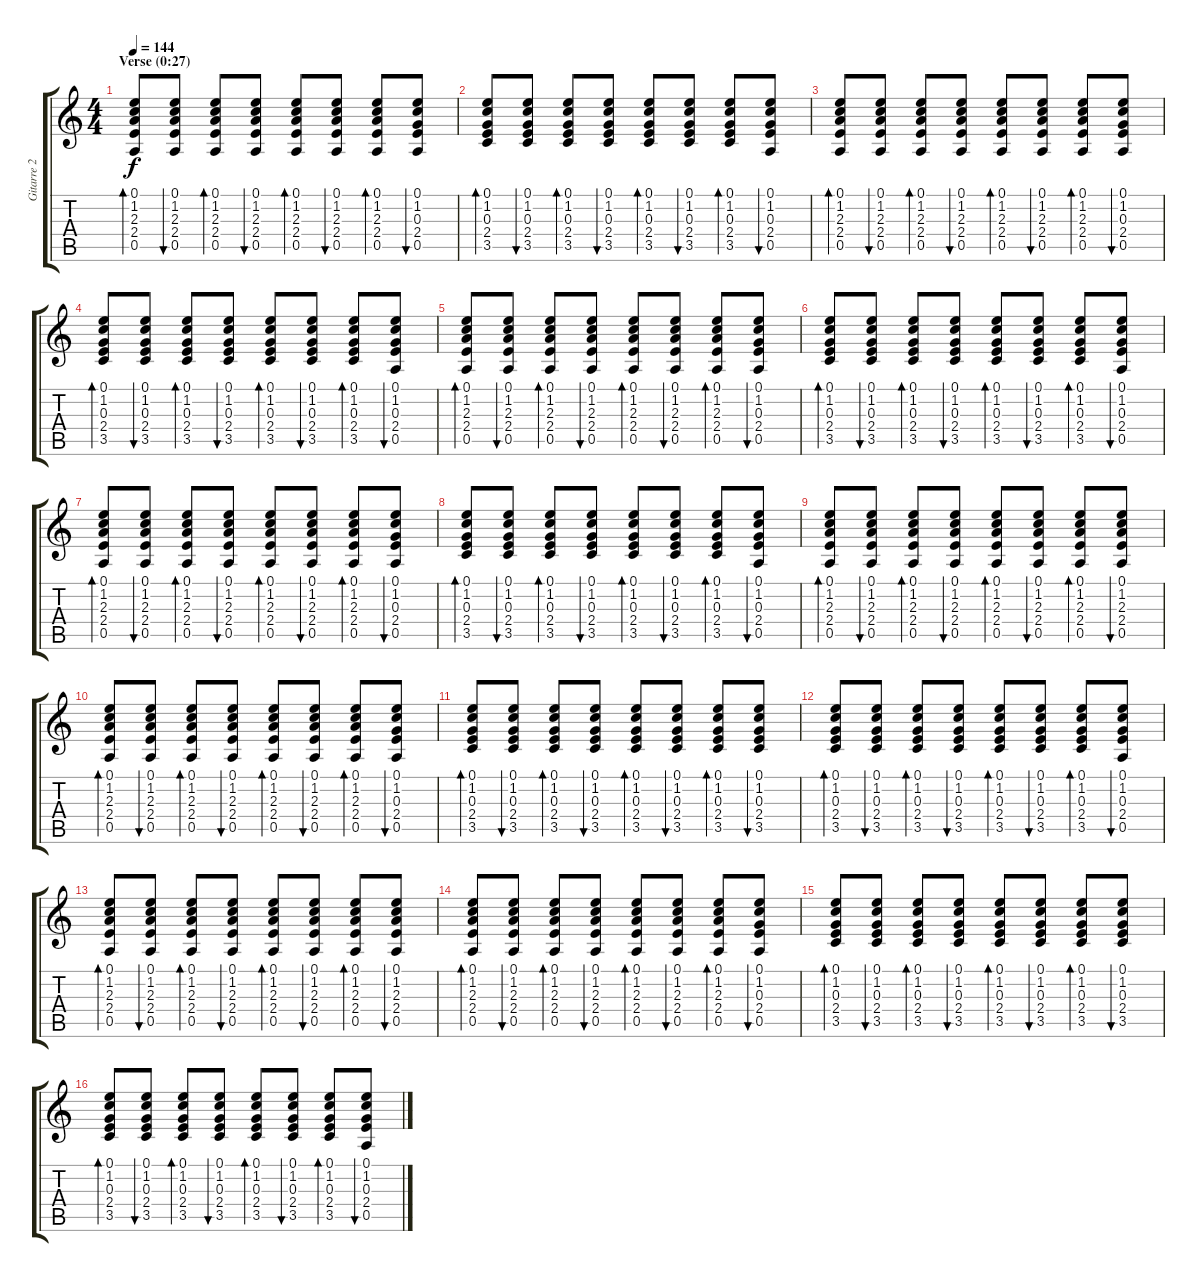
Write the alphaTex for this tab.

\track ("Gitarre 2" "Gitarre 2") {instrument electricguitarjazz}
\staff {score tabs}
\tuning (E4 B3 G3 D3 A2 E2) {hide}
\ts (4 4)
\section ("" "Verse (0:27)")
\tempo 144
\clef g2
\ks c
(0.1 1.2 2.3 2.4 0.5).8{bd 60 dy f} (0.1 1.2 2.3 2.4 0.5).8{bu 60} (0.1 1.2 2.3 2.4 0.5).8{bd 60} (0.1 1.2 2.3 2.4 0.5).8{bu 60} (0.1 1.2 2.3 2.4 0.5).8{bd 60} (0.1 1.2 2.3 2.4 0.5).8{bu 60} (0.1 1.2 2.3 2.4 0.5).8{bd 60} (0.1 1.2 0.3 2.4 0.5).8{bu 60} |
(0.1 1.2 0.3 2.4 3.5).8{bd 60} (0.1 1.2 0.3 2.4 3.5).8{bu 60} (0.1 1.2 0.3 2.4 3.5).8{bd 60} (0.1 1.2 0.3 2.4 3.5).8{bu 60} (0.1 1.2 0.3 2.4 3.5).8{bd 60} (0.1 1.2 0.3 2.4 3.5).8{bu 60} (0.1 1.2 0.3 2.4 3.5).8{bd 60} (0.1 1.2 0.3 2.4 0.5).8{bu 60} |
(0.1 1.2 2.3 2.4 0.5).8{bd 60} (0.1 1.2 2.3 2.4 0.5).8{bu 60} (0.1 1.2 2.3 2.4 0.5).8{bd 60} (0.1 1.2 2.3 2.4 0.5).8{bu 60} (0.1 1.2 2.3 2.4 0.5).8{bd 60} (0.1 1.2 2.3 2.4 0.5).8{bu 60} (0.1 1.2 2.3 2.4 0.5).8{bd 60} (0.1 1.2 0.3 2.4 0.5).8{bu 60} |
(0.1 1.2 0.3 2.4 3.5).8{bd 60} (0.1 1.2 0.3 2.4 3.5).8{bu 60} (0.1 1.2 0.3 2.4 3.5).8{bd 60} (0.1 1.2 0.3 2.4 3.5).8{bu 60} (0.1 1.2 0.3 2.4 3.5).8{bd 60} (0.1 1.2 0.3 2.4 3.5).8{bu 60} (0.1 1.2 0.3 2.4 3.5).8{bd 60} (0.1 1.2 0.3 2.4 0.5).8{bu 60} |
(0.1 1.2 2.3 2.4 0.5).8{bd 60} (0.1 1.2 2.3 2.4 0.5).8{bu 60} (0.1 1.2 2.3 2.4 0.5).8{bd 60} (0.1 1.2 2.3 2.4 0.5).8{bu 60} (0.1 1.2 2.3 2.4 0.5).8{bd 60} (0.1 1.2 2.3 2.4 0.5).8{bu 60} (0.1 1.2 2.3 2.4 0.5).8{bd 60} (0.1 1.2 0.3 2.4 0.5).8{bu 60} |
(0.1 1.2 0.3 2.4 3.5).8{bd 60} (0.1 1.2 0.3 2.4 3.5).8{bu 60} (0.1 1.2 0.3 2.4 3.5).8{bd 60} (0.1 1.2 0.3 2.4 3.5).8{bu 60} (0.1 1.2 0.3 2.4 3.5).8{bd 60} (0.1 1.2 0.3 2.4 3.5).8{bu 60} (0.1 1.2 0.3 2.4 3.5).8{bd 60} (0.1 1.2 0.3 2.4 0.5).8{bu 60} |
(0.1 1.2 2.3 2.4 0.5).8{bd 60} (0.1 1.2 2.3 2.4 0.5).8{bu 60} (0.1 1.2 2.3 2.4 0.5).8{bd 60} (0.1 1.2 2.3 2.4 0.5).8{bu 60} (0.1 1.2 2.3 2.4 0.5).8{bd 60} (0.1 1.2 2.3 2.4 0.5).8{bu 60} (0.1 1.2 2.3 2.4 0.5).8{bd 60} (0.1 1.2 0.3 2.4 0.5).8{bu 60} |
(0.1 1.2 0.3 2.4 3.5).8{bd 60} (0.1 1.2 0.3 2.4 3.5).8{bu 60} (0.1 1.2 0.3 2.4 3.5).8{bd 60} (0.1 1.2 0.3 2.4 3.5).8{bu 60} (0.1 1.2 0.3 2.4 3.5).8{bd 60} (0.1 1.2 0.3 2.4 3.5).8{bu 60} (0.1 1.2 0.3 2.4 3.5).8{bd 60} (0.1 1.2 0.3 2.4 0.5).8{bu 60} |
(0.1 1.2 2.3 2.4 0.5).8{bd 60} (0.1 1.2 2.3 2.4 0.5).8{bu 60} (0.1 1.2 2.3 2.4 0.5).8{bd 60} (0.1 1.2 2.3 2.4 0.5).8{bu 60} (0.1 1.2 2.3 2.4 0.5).8{bd 60} (0.1 1.2 2.3 2.4 0.5).8{bu 60} (0.1 1.2 2.3 2.4 0.5).8{bd 60} (0.1 1.2 2.3 2.4 0.5).8{bu 60} |
(0.1 1.2 2.3 2.4 0.5).8{bd 60} (0.1 1.2 2.3 2.4 0.5).8{bu 60} (0.1 1.2 2.3 2.4 0.5).8{bd 60} (0.1 1.2 2.3 2.4 0.5).8{bu 60} (0.1 1.2 2.3 2.4 0.5).8{bd 60} (0.1 1.2 2.3 2.4 0.5).8{bu 60} (0.1 1.2 2.3 2.4 0.5).8{bd 60} (0.1 1.2 0.3 2.4 0.5).8{bu 60} |
(0.1 1.2 0.3 2.4 3.5).8{bd 60} (0.1 1.2 0.3 2.4 3.5).8{bu 60} (0.1 1.2 0.3 2.4 3.5).8{bd 60} (0.1 1.2 0.3 2.4 3.5).8{bu 60} (0.1 1.2 0.3 2.4 3.5).8{bd 60} (0.1 1.2 0.3 2.4 3.5).8{bu 60} (0.1 1.2 0.3 2.4 3.5).8{bd 60} (0.1 1.2 0.3 2.4 3.5).8{bu 60} |
(0.1 1.2 0.3 2.4 3.5).8{bd 60} (0.1 1.2 0.3 2.4 3.5).8{bu 60} (0.1 1.2 0.3 2.4 3.5).8{bd 60} (0.1 1.2 0.3 2.4 3.5).8{bu 60} (0.1 1.2 0.3 2.4 3.5).8{bd 60} (0.1 1.2 0.3 2.4 3.5).8{bu 60} (0.1 1.2 0.3 2.4 3.5).8{bd 60} (0.1 1.2 0.3 2.4 0.5).8{bu 60} |
(0.1 1.2 2.3 2.4 0.5).8{bd 60} (0.1 1.2 2.3 2.4 0.5).8{bu 60} (0.1 1.2 2.3 2.4 0.5).8{bd 60} (0.1 1.2 2.3 2.4 0.5).8{bu 60} (0.1 1.2 2.3 2.4 0.5).8{bd 60} (0.1 1.2 2.3 2.4 0.5).8{bu 60} (0.1 1.2 2.3 2.4 0.5).8{bd 60} (0.1 1.2 2.3 2.4 0.5).8{bu 60} |
(0.1 1.2 2.3 2.4 0.5).8{bd 60} (0.1 1.2 2.3 2.4 0.5).8{bu 60} (0.1 1.2 2.3 2.4 0.5).8{bd 60} (0.1 1.2 2.3 2.4 0.5).8{bu 60} (0.1 1.2 2.3 2.4 0.5).8{bd 60} (0.1 1.2 2.3 2.4 0.5).8{bu 60} (0.1 1.2 2.3 2.4 0.5).8{bd 60} (0.1 1.2 0.3 2.4 0.5).8{bu 60} |
(0.1 1.2 0.3 2.4 3.5).8{bd 60} (0.1 1.2 0.3 2.4 3.5).8{bu 60} (0.1 1.2 0.3 2.4 3.5).8{bd 60} (0.1 1.2 0.3 2.4 3.5).8{bu 60} (0.1 1.2 0.3 2.4 3.5).8{bd 60} (0.1 1.2 0.3 2.4 3.5).8{bu 60} (0.1 1.2 0.3 2.4 3.5).8{bd 60} (0.1 1.2 0.3 2.4 3.5).8{bu 60} |
(0.1 1.2 0.3 2.4 3.5).8{bd 60} (0.1 1.2 0.3 2.4 3.5).8{bu 60} (0.1 1.2 0.3 2.4 3.5).8{bd 60} (0.1 1.2 0.3 2.4 3.5).8{bu 60} (0.1 1.2 0.3 2.4 3.5).8{bd 60} (0.1 1.2 0.3 2.4 3.5).8{bu 60} (0.1 1.2 0.3 2.4 3.5).8{bd 60} (0.1 1.2 0.3 2.4 0.5).8{bu 60}
